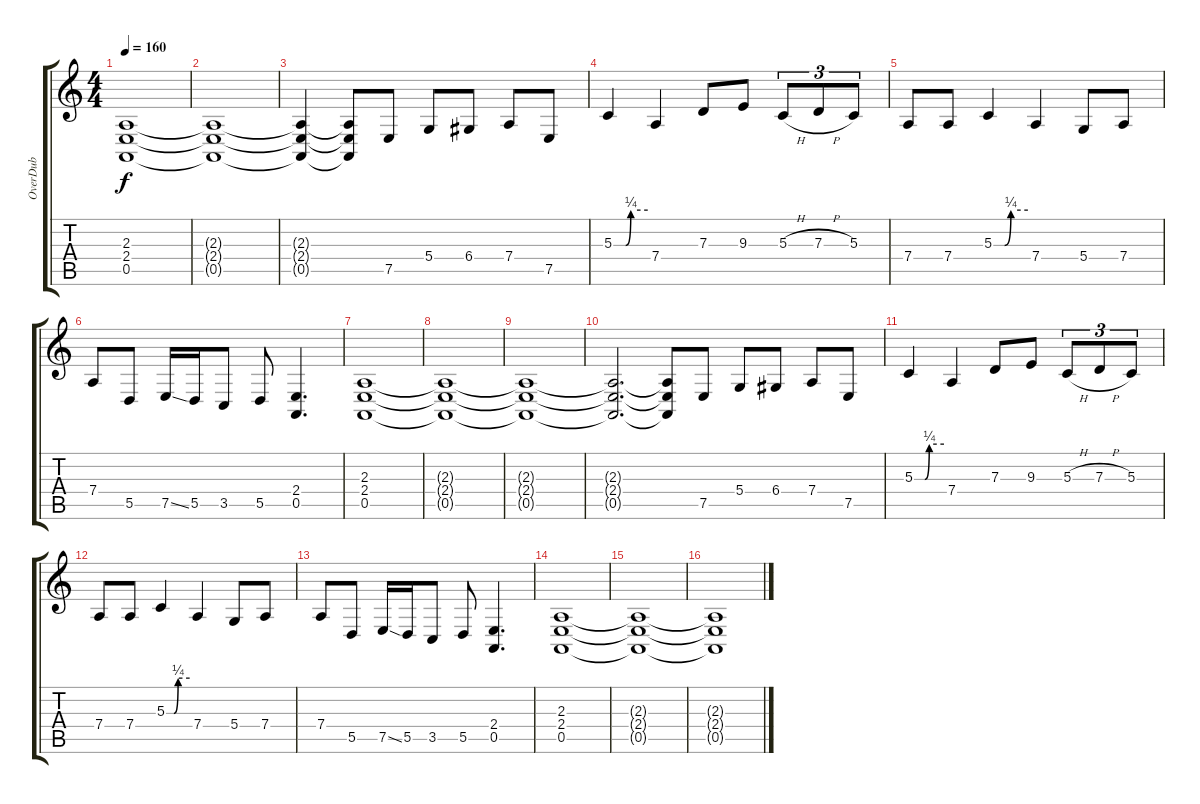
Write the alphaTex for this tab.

\track ("OverDub" "OverDub") {mute instrument lead1square}
\staff {score tabs}
\tuning (E4 B3 G3 D3 A2 E2) {hide}
\ts (4 4)
\tempo 160
\clef g2
\ks c
(2.3{t} 2.4{t} 0.5{t}).1{dy f} |
(2.3{t} 2.4{t} 0.5{t}).1 |
(2.3{t} 2.4{t} 0.5{t}).4 (2.3{t} 2.4{t} 0.5{t}).8 7.5.8{volume 11 instrument lead1square} 5.4.8 6.4.8 7.4.8 7.5.8 |
5.3{be (custom 0 0 10 0 21 0 30 1 60 1)}.4 7.4.4 7.3.8 9.3.8 5.3{h}.8{tu (3 2)} 7.3{h}.8{tu (3 2)} 5.3.8{tu (3 2)} |
7.4.8 7.4.8 5.3{be (custom 0 0 19 0 30 1 60 1)}.4 7.4.4 5.4.8 7.4.8 |
7.4.8 5.5.8 7.5{ss}.16 5.5.16 3.5.8 5.5.8 (2.4 0.5).4{d} |
(2.3 2.4 0.5).1 |
(2.3{t} 2.4{t} 0.5{t}).1 |
(2.3{t} 2.4{t} 0.5{t}).1 |
(2.3{t} 2.4{t} 0.5{t}).2{d} (2.3{t} 2.4{t} 0.5{t}).8 7.5.8{volume 11 instrument lead1square} 5.4.8 6.4.8 7.4.8 7.5.8 |
5.3{be (custom 0 0 10 0 21 0 30 1 60 1)}.4 7.4.4 7.3.8 9.3.8 5.3{h}.8{tu (3 2)} 7.3{h}.8{tu (3 2)} 5.3.8{tu (3 2)} |
7.4.8 7.4.8 5.3{be (custom 0 0 19 0 30 1 60 1)}.4 7.4.4 5.4.8 7.4.8 |
7.4.8 5.5.8 7.5{ss}.16 5.5.16 3.5.8 5.5.8 (2.4 0.5).4{d} |
(2.3 2.4 0.5).1 |
(2.3{t} 2.4{t} 0.5{t}).1 |
(2.3{t} 2.4{t} 0.5{t}).1
